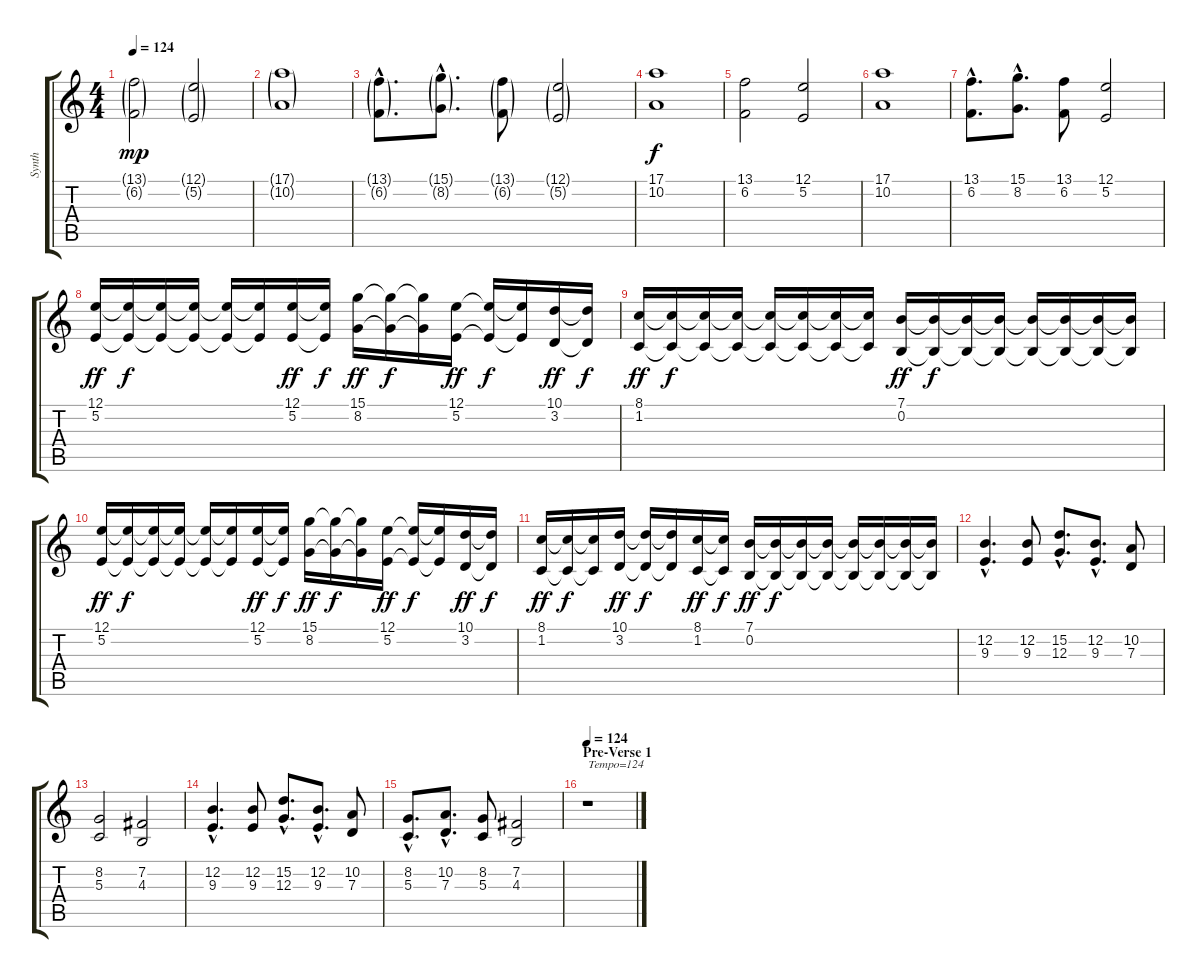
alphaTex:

\track ("Synth" "Synth") {instrument stringensemble1}
\staff {score tabs}
\tuning (E4 B3 G3 D3 A2 E2) {hide}
\ts (4 4)
\tempo 124
\clef g2
\ks c
(13.1{g} 6.2{g}).2{dy mp} (12.1{g} 5.2{g}).2 |
(17.1{g} 10.2{g}).1 |
(13.1{g hac} 6.2{g hac}).8{d} (15.1{g hac} 8.2{g hac}).8{d} (13.1{g} 6.2{g}).8 (12.1{g} 5.2{g}).2 |
(17.1 10.2).1{dy f} |
(13.1 6.2).2 (12.1 5.2).2 |
(17.1 10.2).1 |
(13.1{hac} 6.2{hac}).8{d} (15.1{hac} 8.2{hac}).8{d} (13.1 6.2).8 (12.1 5.2).2 |
(12.1 5.2).16{dy ff} (12.1{t} 5.2{t}).16{dy f} (12.1{t} 5.2{t}).16 (12.1{t} 5.2{t}).16 (12.1{t} 5.2{t}).16 (12.1{t} 5.2{t}).16 (12.1 5.2).16{dy ff} (12.1{t} 5.2{t}).16{dy f} (15.1 8.2).16{dy ff} (15.1{t} 8.2{t}).16{dy f} (15.1{t} 8.2{t}).16 (12.1 5.2).16{dy ff} (12.1{t} 5.2{t}).16{dy f} (12.1{t} 5.2{t}).16 (10.1 3.2).16{dy ff} (10.1{t} 3.2{t}).16{dy f} |
(8.1 1.2).16{dy ff} (8.1{t} 1.2{t}).16{dy f} (8.1{t} 1.2{t}).16 (8.1{t} 1.2{t}).16 (8.1{t} 1.2{t}).16 (8.1{t} 1.2{t}).16 (8.1{t} 1.2{t}).16 (8.1{t} 1.2{t}).16 (7.1 0.2).16{dy ff} (7.1{t} 0.2{t}).16{dy f} (7.1{t} 0.2{t}).16 (7.1{t} 0.2{t}).16 (7.1{t} 0.2{t}).16 (7.1{t} 0.2{t}).16 (7.1{t} 0.2{t}).16 (7.1{t} 0.2{t}).16 |
(12.1 5.2).16{dy ff} (12.1{t} 5.2{t}).16{dy f} (12.1{t} 5.2{t}).16 (12.1{t} 5.2{t}).16 (12.1{t} 5.2{t}).16 (12.1{t} 5.2{t}).16 (12.1 5.2).16{dy ff} (12.1{t} 5.2{t}).16{dy f} (15.1 8.2).16{dy ff} (15.1{t} 8.2{t}).16{dy f} (15.1{t} 8.2{t}).16 (12.1 5.2).16{dy ff} (12.1{t} 5.2{t}).16{dy f} (12.1{t} 5.2{t}).16 (10.1 3.2).16{dy ff} (10.1{t} 3.2{t}).16{dy f} |
(8.1 1.2).16{dy ff} (8.1{t} 1.2{t}).16{dy f} (8.1{t} 1.2{t}).16 (10.1 3.2).16{dy ff} (10.1{t} 3.2{t}).16{dy f} (10.1{t} 3.2{t}).16 (8.1 1.2).16{dy ff} (8.1{t} 1.2{t}).16{dy f} (7.1 0.2).16{dy ff} (7.1{t} 0.2{t}).16{dy f} (7.1{t} 0.2{t}).16 (7.1{t} 0.2{t}).16 (7.1{t} 0.2{t}).16 (7.1{t} 0.2{t}).16 (7.1{t} 0.2{t}).16 (7.1{t} 0.2{t}).16 |
(12.2{hac} 9.3{hac}).4{d} (12.2 9.3).8 (15.2{hac} 12.3{hac}).8{d} (12.2{hac} 9.3{hac}).8{d} (10.2 7.3).8 |
(8.2 5.3).2 (7.2 4.3).2 |
(12.2{hac} 9.3{hac}).4{d} (12.2 9.3).8 (15.2{hac} 12.3{hac}).8{d} (12.2{hac} 9.3{hac}).8{d} (10.2 7.3).8 |
(8.2{hac} 5.3{hac}).8{d} (10.2{hac} 7.3{hac}).8{d} (8.2 5.3).8 (7.2 4.3).2 |
\section ("" "Pre-Verse 1")
\tempo 124
r.1{txt "Tempo=124"}
